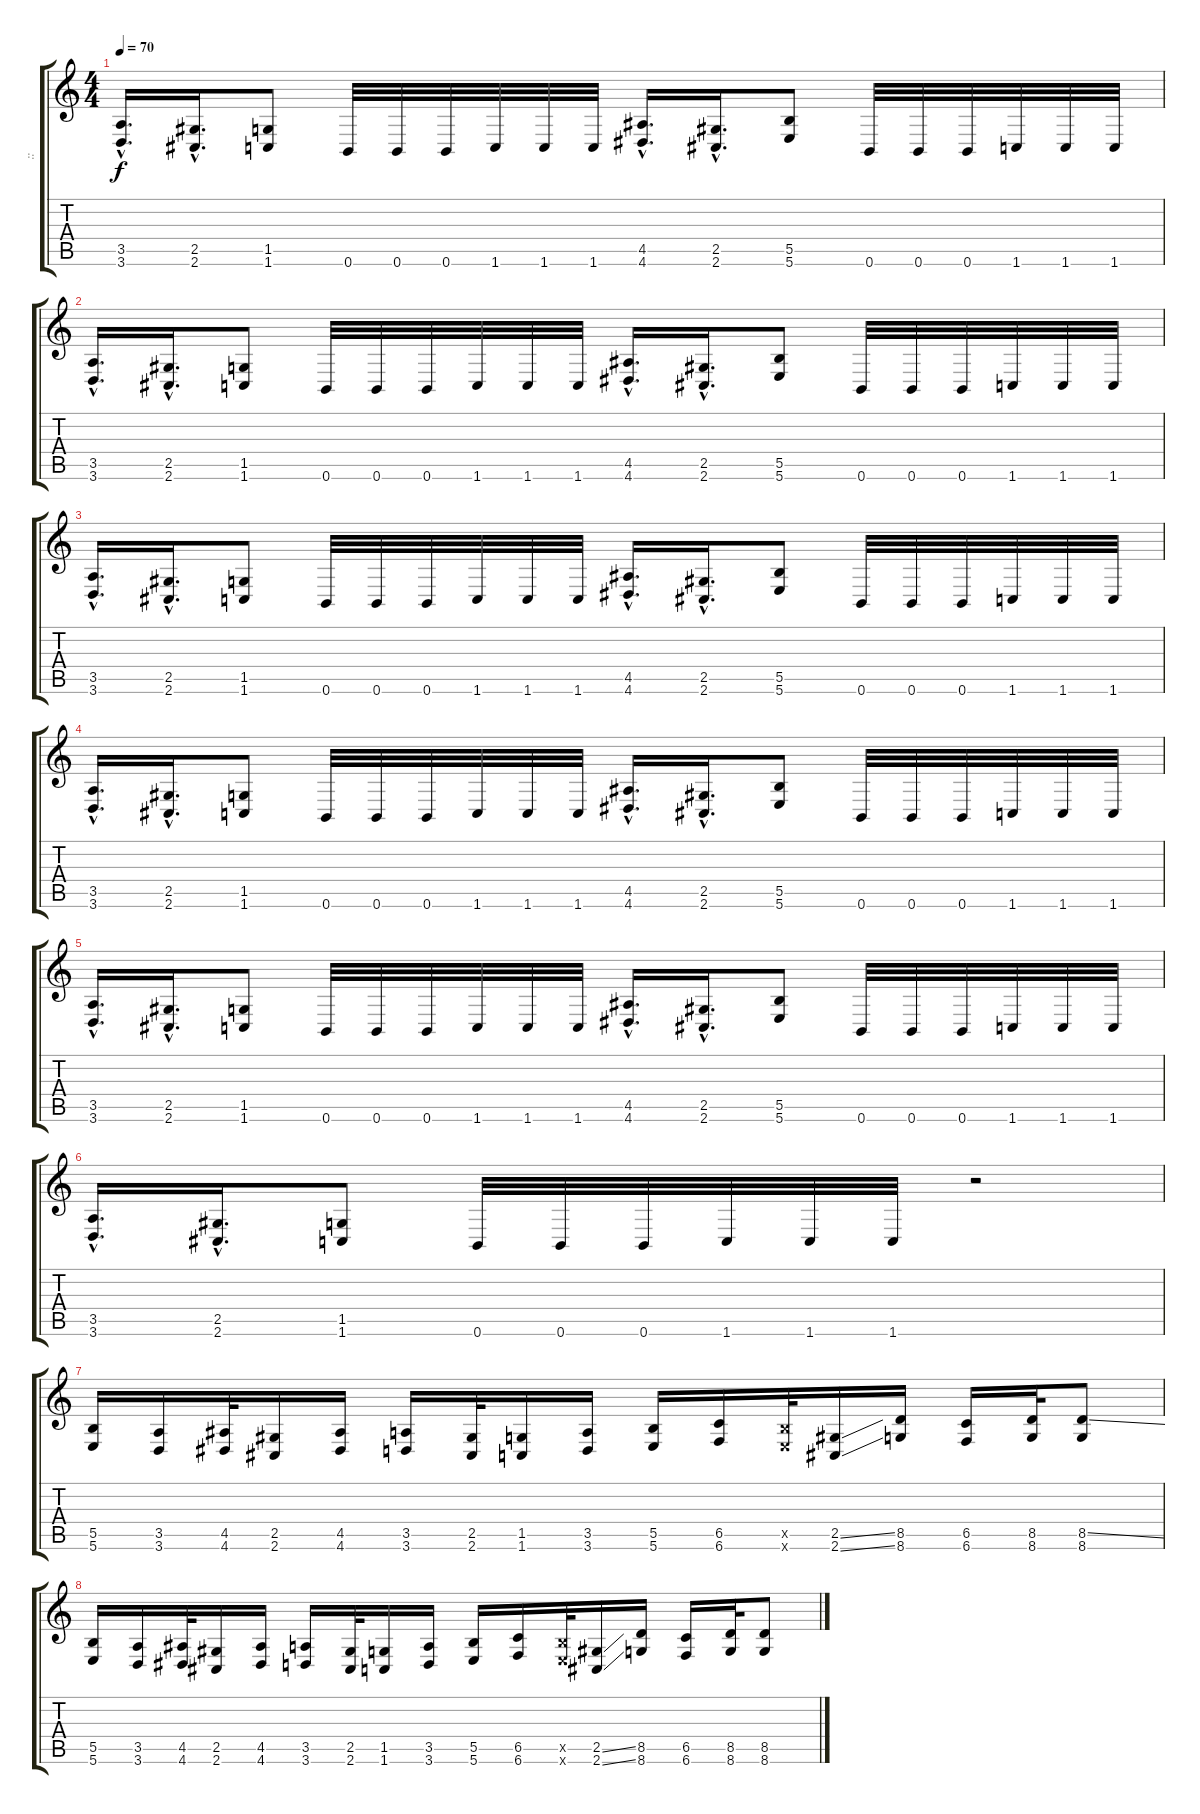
\track ("        :: James Root #4 ::" "        ::") {instrument distortionguitar}
\staff {score tabs}
\tuning (Db4 Ab3 E3 B2 Gb2 B1) {hide}
\ts (4 4)
\tempo 70
\clef g2
\ks c
(3.5{hac} 3.6{hac}).16{d dy f volume 16} (2.5{hac} 2.6{hac}).16{d} (1.5 1.6).8 0.6.32 0.6.32 0.6.32 1.6.32 1.6.32 1.6.32 (4.5{hac} 4.6{hac}).16{d} (2.5{hac} 2.6{hac}).16{d} (5.5 5.6).8 0.6.32 0.6.32 0.6.32 1.6.32 1.6.32 1.6.32 |
(3.5{hac} 3.6{hac}).16{d volume 16} (2.5{hac} 2.6{hac}).16{d} (1.5 1.6).8 0.6.32 0.6.32 0.6.32 1.6.32 1.6.32 1.6.32 (4.5{hac} 4.6{hac}).16{d} (2.5{hac} 2.6{hac}).16{d} (5.5 5.6).8 0.6.32 0.6.32 0.6.32 1.6.32 1.6.32 1.6.32 |
(3.5{hac} 3.6{hac}).16{d volume 16} (2.5{hac} 2.6{hac}).16{d} (1.5 1.6).8 0.6.32 0.6.32 0.6.32 1.6.32 1.6.32 1.6.32 (4.5{hac} 4.6{hac}).16{d} (2.5{hac} 2.6{hac}).16{d} (5.5 5.6).8 0.6.32 0.6.32 0.6.32 1.6.32 1.6.32 1.6.32 |
(3.5{hac} 3.6{hac}).16{d volume 16} (2.5{hac} 2.6{hac}).16{d} (1.5 1.6).8 0.6.32 0.6.32 0.6.32 1.6.32 1.6.32 1.6.32 (4.5{hac} 4.6{hac}).16{d} (2.5{hac} 2.6{hac}).16{d} (5.5 5.6).8 0.6.32 0.6.32 0.6.32 1.6.32 1.6.32 1.6.32 |
(3.5{hac} 3.6{hac}).16{d volume 16} (2.5{hac} 2.6{hac}).16{d} (1.5 1.6).8 0.6.32 0.6.32 0.6.32 1.6.32 1.6.32 1.6.32 (4.5{hac} 4.6{hac}).16{d} (2.5{hac} 2.6{hac}).16{d} (5.5 5.6).8 0.6.32 0.6.32 0.6.32 1.6.32 1.6.32 1.6.32 |
(3.5{hac} 3.6{hac}).16{d volume 16} (2.5{hac} 2.6{hac}).16{d} (1.5 1.6).8 0.6.32 0.6.32 0.6.32 1.6.32 1.6.32 1.6.32 r.2 |
(5.5 5.6).16 (3.5 3.6).16 (4.5 4.6).32 (2.5 2.6).16 (4.5 4.6).16 (3.5 3.6).16 (2.5 2.6).32 (1.5 1.6).16 (3.5 3.6).16 (5.5 5.6).16 (6.5 6.6).16 (5.5{x} 5.6{x}).32 (2.5{ss} 2.6{ss}).16 (8.5 8.6).16 (6.5 6.6).16 (8.5 8.6).32 (8.5{ss} 8.6).8 |
(5.5 5.6).16 (3.5 3.6).16 (4.5 4.6).32 (2.5 2.6).16 (4.5 4.6).16 (3.5 3.6).16 (2.5 2.6).32 (1.5 1.6).16 (3.5 3.6).16 (5.5 5.6).16 (6.5 6.6).16 (5.5{x} 5.6{x}).32 (2.5{ss} 2.6{ss}).16 (8.5 8.6).16 (6.5 6.6).16 (8.5 8.6).32 (8.5{ss} 8.6).8
